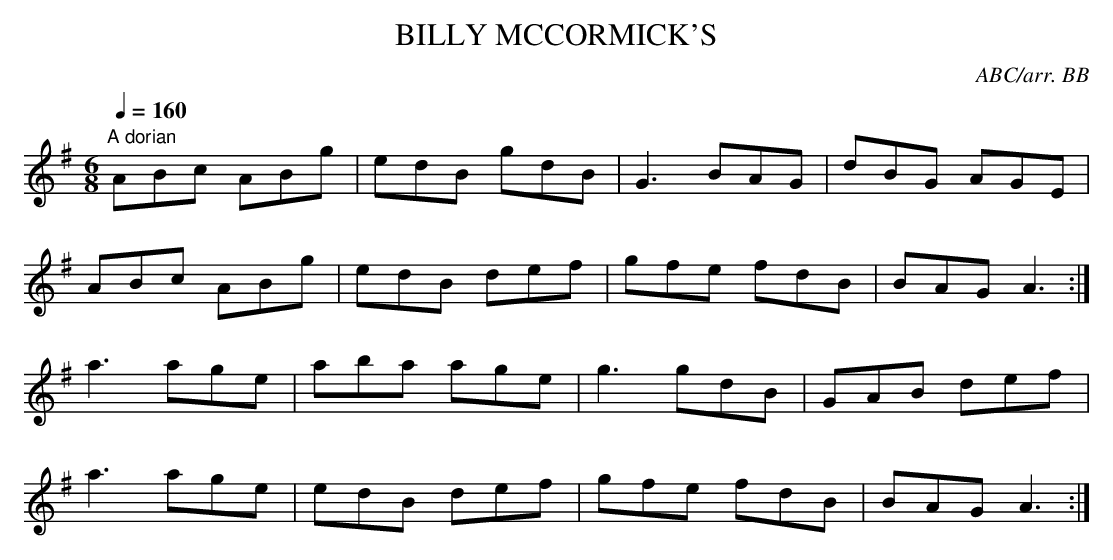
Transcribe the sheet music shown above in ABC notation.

X:1
T:BILLY MCCORMICK'S
C:ABC/arr. BB
L:1/8
Q:1/4=160
M:6/8
K:G
"A dorian"
ABc ABg|edB gdB|G3 BAG|dBG AGE|
ABc ABg|edB def|gfe fdB|BAG A3:|
a3 age|aba age|g3 gdB|GAB def|
a3 age|edB def|gfe fdB|BAG A3:|
